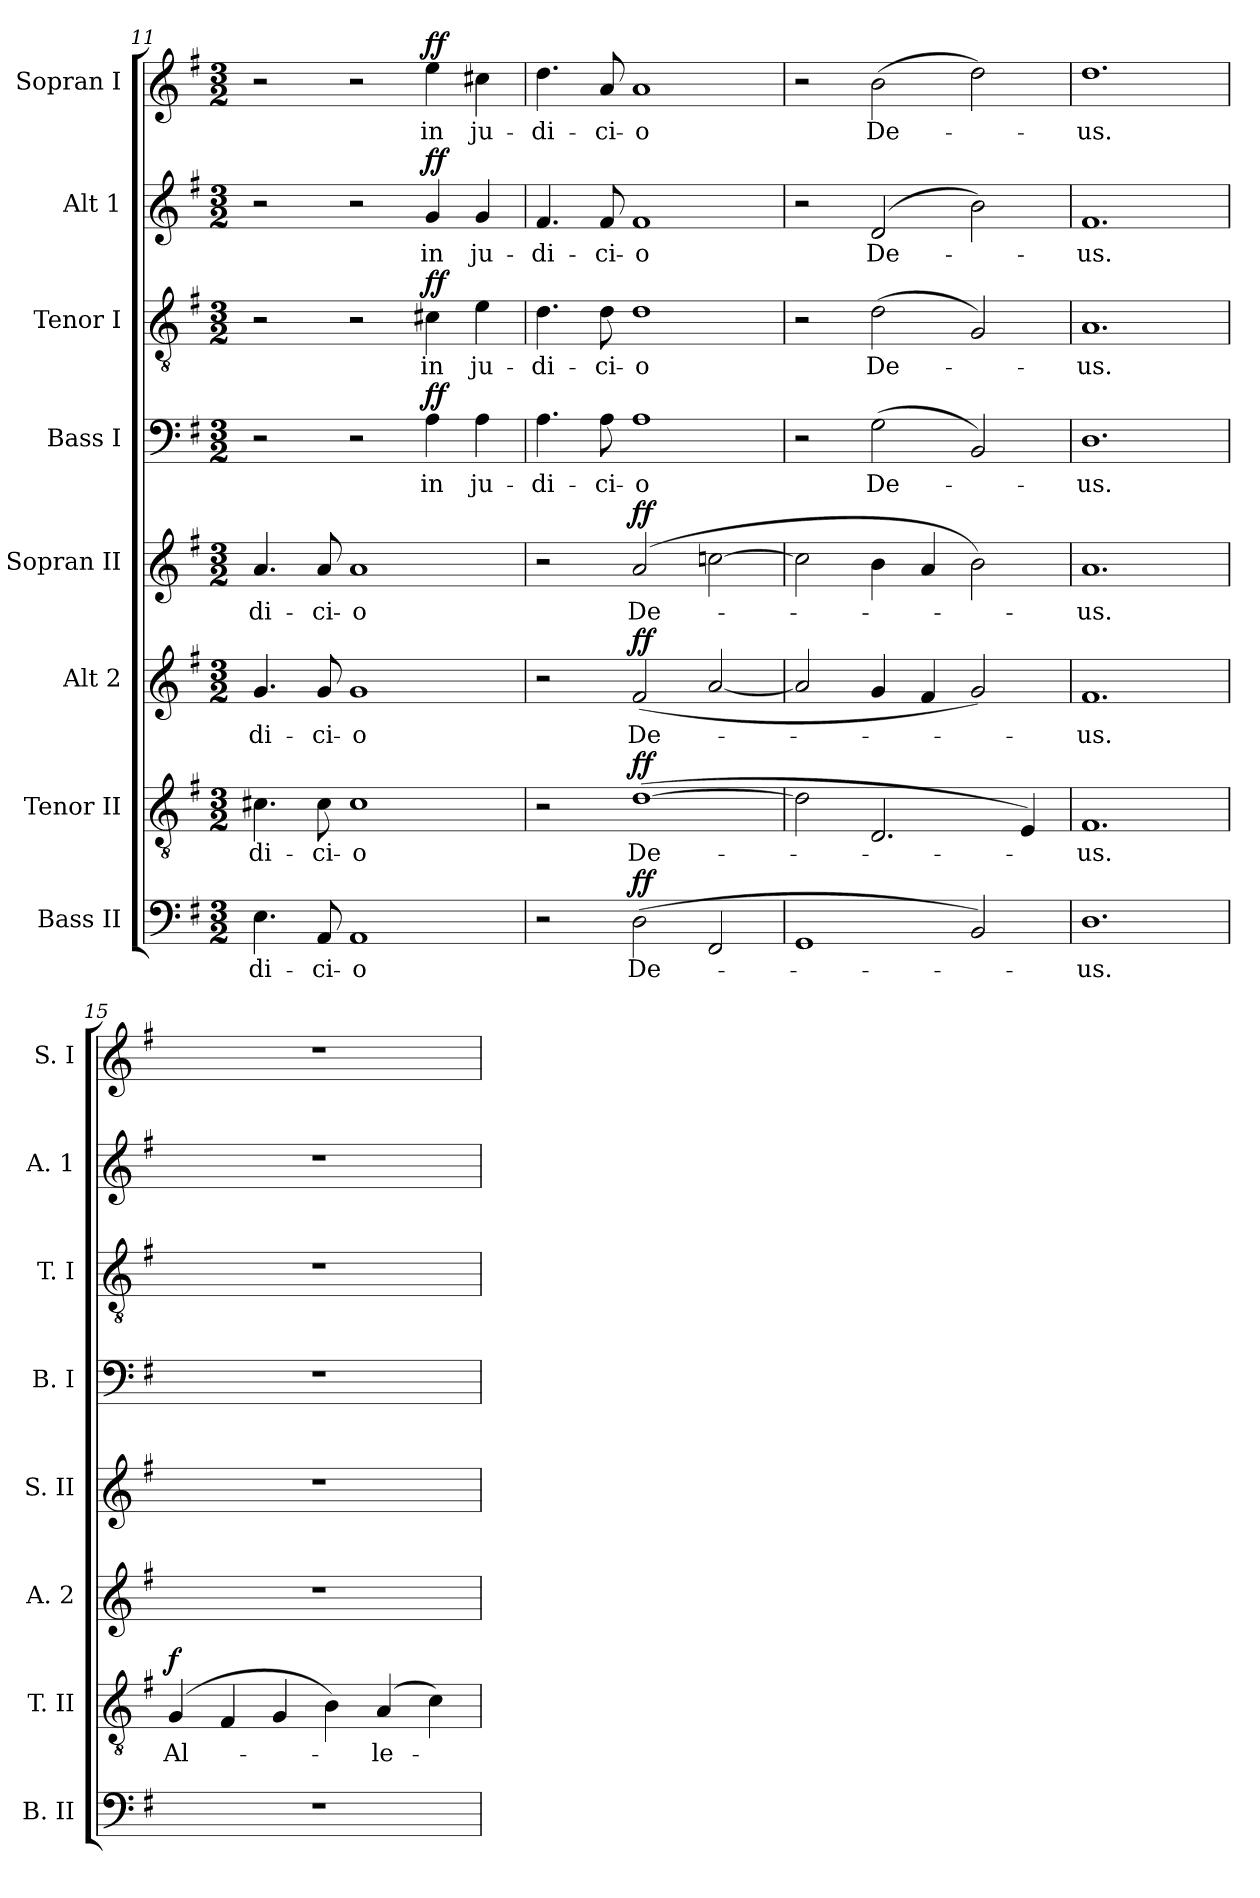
**kern	**text	**dynam	**kern	**text	**dynam	**kern	**text	**dynam	**kern	**text	**dynam	**kern	**text	**dynam	**kern	**text	**dynam	**kern	**text	**dynam	**kern	**text	**dynam
*part8	*part8	*part8	*part7	*part7	*part7	*part6	*part6	*part6	*part5	*part5	*part5	*part4	*part4	*part4	*part3	*part3	*part3	*part2	*part2	*part2	*part1	*part1	*part1
*staff8	*staff8	*staff8	*staff7	*staff7	*staff7	*staff6	*staff6	*staff6	*staff5	*staff5	*staff5	*staff4	*staff4	*staff4	*staff3	*staff3	*staff3	*staff2	*staff2	*staff2	*staff1	*staff1	*staff1
*I"Bass II	*	*	*I"Tenor II	*	*	*I"Alt 2	*	*	*I"Sopran II	*	*	*I"Bass I	*	*	*I"Tenor I	*	*	*I"Alt 1	*	*	*I"Sopran I	*	*
*I'B. II	*	*	*I'T. II	*	*	*I'A. 2	*	*	*I'S. II	*	*	*I'B. I	*	*	*I'T. I	*	*	*I'A. 1	*	*	*I'S. I	*	*
!!LO:PB:g=z
*clefF4	*	*	*clefGv2	*	*	*clefG2	*	*	*clefG2	*	*	*clefF4	*	*	*clefGv2	*	*	*clefG2	*	*	*clefG2	*	*
*k[f#]	*	*	*k[f#]	*	*	*k[f#]	*	*	*k[f#]	*	*	*k[f#]	*	*	*k[f#]	*	*	*k[f#]	*	*	*k[f#]	*	*
*G:	*	*	*G:	*	*	*G:	*	*	*G:	*	*	*G:	*	*	*G:	*	*	*G:	*	*	*G:	*	*
*M3/2	*	*	*M3/2	*	*	*M3/2	*	*	*M3/2	*	*	*M3/2	*	*	*M3/2	*	*	*M3/2	*	*	*M3/2	*	*
=11	=11	=11	=11	=11	=11	=11	=11	=11	=11	=11	=11	=11	=11	=11	=11	=11	=11	=11	=11	=11	=11	=11	=11
!	!LO:LY:b	!	!	!LO:LY:b	!	!	!LO:LY:b	!	!	!LO:LY:b	!	!	!	!	!	!	!	!	!	!	!	!	!
4.E\	-di-	.	4.c#X\	-di-	.	4.g/	-di-	.	4.a/	-di-	.	2r	.	.	2r	.	.	2r	.	.	2r	.	.
!	!LO:LY:b	!	!	!LO:LY:b	!	!	!LO:LY:b	!	!	!LO:LY:b	!	!	!	!	!	!	!	!	!	!	!	!	!
8AA/	-ci-	.	8c#\	-ci-	.	8g/	-ci-	.	8a/	-ci-	.	.	.	.	.	.	.	.	.	.	.	.	.
!	!LO:LY:b	!	!	!LO:LY:b	!	!	!LO:LY:b	!	!	!LO:LY:b	!	!	!	!	!	!	!	!	!	!	!	!	!
1AA	-o	.	1c#	-o	.	1g	-o	.	1a	-o	.	2r	.	.	2r	.	.	2r	.	.	2r	.	.
!	!	!	!	!	!	!	!	!	!	!	!	!	!LO:LY:b	!LO:DY:a	!	!LO:LY:b	!LO:DY:a	!	!LO:LY:b	!LO:DY:a	!	!LO:LY:b	!LO:DY:a
.	.	.	.	.	.	.	.	.	.	.	.	4A\	in	ff	4c#X\	in	ff	4g/	in	ff	4ee\	in	ff
!	!	!	!	!	!	!	!	!	!	!	!	!	!LO:LY:b	!	!	!LO:LY:b	!	!	!LO:LY:b	!	!	!LO:LY:b	!
.	.	.	.	.	.	.	.	.	.	.	.	4A\	ju-	.	4e\	ju-	.	4g/	ju-	.	4cc#X\	ju-	.
=12	=12	=12	=12	=12	=12	=12	=12	=12	=12	=12	=12	=12	=12	=12	=12	=12	=12	=12	=12	=12	=12	=12	=12
!	!	!	!	!	!	!	!	!	!	!	!	!	!LO:LY:b	!	!	!LO:LY:b	!	!	!LO:LY:b	!	!	!LO:LY:b	!
2r	.	.	2r	.	.	2r	.	.	2r	.	.	4.A\	-di-	.	4.d\	-di-	.	4.f#/	-di-	.	4.dd\	-di-	.
!	!	!	!	!	!	!	!	!	!	!	!	!	!LO:LY:b	!	!	!LO:LY:b	!	!	!LO:LY:b	!	!	!LO:LY:b	!
.	.	.	.	.	.	.	.	.	.	.	.	8A\	-ci-	.	8d\	-ci-	.	8f#/	-ci-	.	8a/	-ci-	.
!	!LO:LY:b	!LO:DY:a	!	!LO:LY:b	!LO:DY:a	!	!LO:LY:b	!LO:DY:a	!	!LO:LY:b	!LO:DY:a	!	!LO:LY:b	!	!	!LO:LY:b	!	!	!LO:LY:b	!	!	!LO:LY:b	!
(>2D\	De-	ff	(>[1d	De-	ff	(<2f#/	De-	ff	(2a/	De-	ff	1A	-o	.	1d	-o	.	1f#	-o	.	1a	-o	.
2FF#/	.	.	.	.	.	[2a/	.	.	[2ccn\	.	.	.	.	.	.	.	.	.	.	.	.	.	.
=13	=13	=13	=13	=13	=13	=13	=13	=13	=13	=13	=13	=13	=13	=13	=13	=13	=13	=13	=13	=13	=13	=13	=13
1GG	.	.	2d\]	.	.	2a/]	.	.	2cc\]	.	.	2r	.	.	2r	.	.	2r	.	.	2r	.	.
!	!	!	!	!	!	!	!	!	!	!	!	!	!LO:LY:b	!	!	!LO:LY:b	!	!	!LO:LY:b	!	!	!LO:LY:b	!
.	.	.	2.D/	.	.	4g/	.	.	4b\	.	.	(>2G\	De-	.	(>2d\	De-	.	(2d/	De-	.	(>2b\	De-	.
.	.	.	.	.	.	4f#/	.	.	4a/	.	.	.	.	.	.	.	.	.	.	.	.	.	.
2BB/)	.	.	.	.	.	2g/)	.	.	2b\)	.	.	2BB/)	.	.	2G/)	.	.	2b\)	.	.	2dd\)	.	.
.	.	.	4E/)	.	.	.	.	.	.	.	.	.	.	.	.	.	.	.	.	.	.	.	.
=14	=14	=14	=14	=14	=14	=14	=14	=14	=14	=14	=14	=14	=14	=14	=14	=14	=14	=14	=14	=14	=14	=14	=14
!	!LO:LY:b	!	!	!LO:LY:b	!	!	!LO:LY:b	!	!	!LO:LY:b	!	!	!LO:LY:b	!	!	!LO:LY:b	!	!	!LO:LY:b	!	!	!LO:LY:b	!
1.D	-us.	.	1.F#	-us.	.	1.f#	-us.	.	1.a	-us.	.	1.D	-us.	.	1.A	-us.	.	1.f#	-us.	.	1.dd	-us.	.
=15	=15	=15	=15	=15	=15	=15	=15	=15	=15	=15	=15	=15	=15	=15	=15	=15	=15	=15	=15	=15	=15	=15	=15
!	!	!	!	!LO:LY:b	!LO:DY:a	!	!	!	!	!	!	!	!	!	!	!	!	!	!	!	!	!	!
1.r	.	.	(4G/	Al-	f	1.r	.	.	1.r	.	.	1.r	.	.	1.r	.	.	1.r	.	.	1.r	.	.
.	.	.	4F#/	.	.	.	.	.	.	.	.	.	.	.	.	.	.	.	.	.	.	.	.
.	.	.	4G/	.	.	.	.	.	.	.	.	.	.	.	.	.	.	.	.	.	.	.	.
.	.	.	4B\)	.	.	.	.	.	.	.	.	.	.	.	.	.	.	.	.	.	.	.	.
!	!	!	!	!LO:LY:b	!	!	!	!	!	!	!	!	!	!	!	!	!	!	!	!	!	!	!
.	.	.	(4A/	-le-	.	.	.	.	.	.	.	.	.	.	.	.	.	.	.	.	.	.	.
.	.	.	4c\)	.	.	.	.	.	.	.	.	.	.	.	.	.	.	.	.	.	.	.	.
=	=	=	=	=	=	=	=	=	=	=	=	=	=	=	=	=	=	=	=	=	=	=	=
*-	*-	*-	*-	*-	*-	*-	*-	*-	*-	*-	*-	*-	*-	*-	*-	*-	*-	*-	*-	*-	*-	*-	*-
